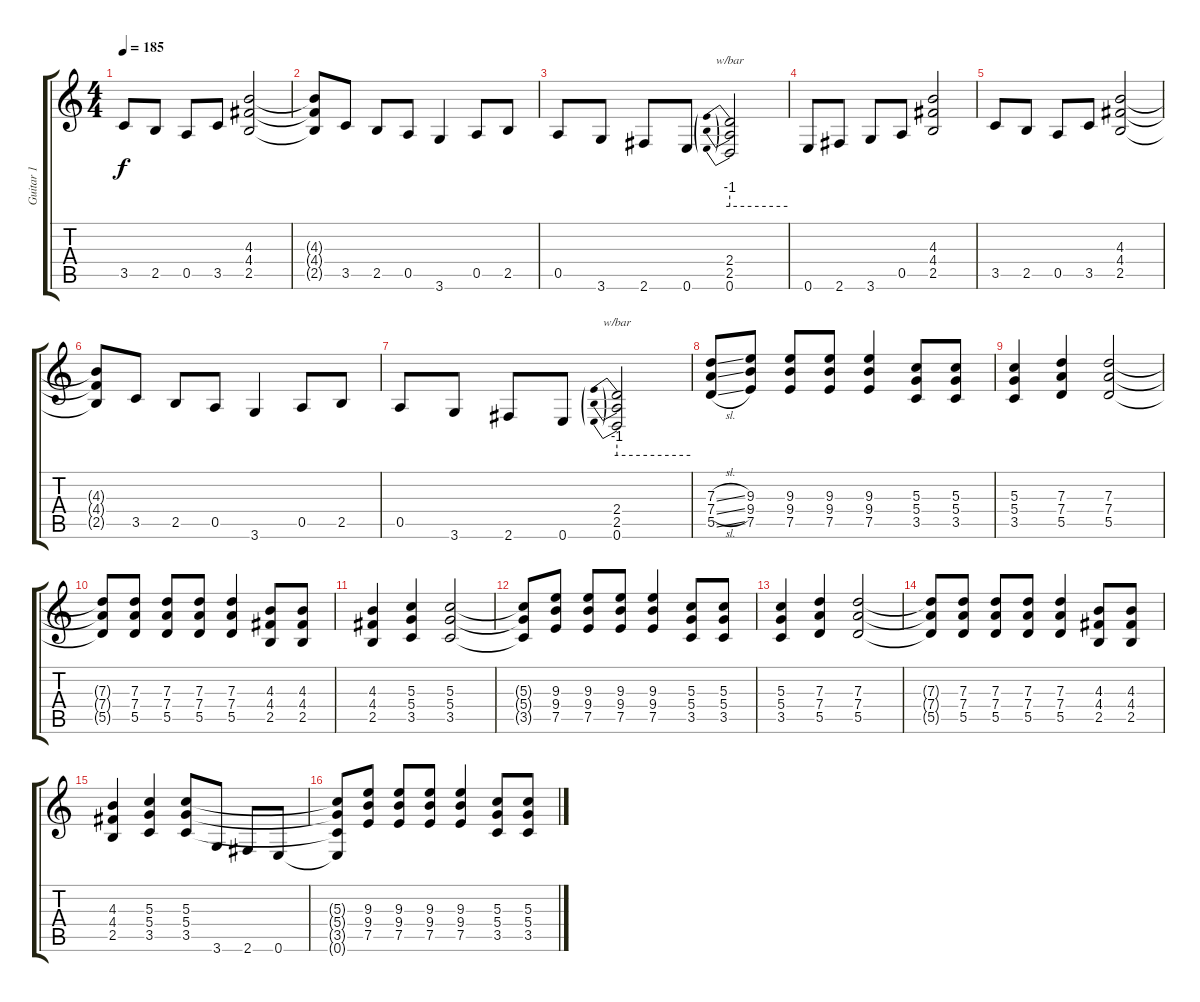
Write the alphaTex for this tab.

\track ("Guitar 1" "Guitar 1") {instrument distortionguitar}
\staff {score tabs}
\tuning (E4 B3 G3 D3 A2 E2) {hide}
\ts (4 4)
\tempo 185
\clef g2
\ks c
3.5.8{dy f} 2.5.8 0.5.8 3.5.8 (4.3 4.4 2.5).2 |
(4.3{t} 4.4{t} 2.5{t}).8 3.5.8 2.5.8 0.5.8 3.6.4 0.5.8 2.5.8 |
0.5.8 3.6.8 2.6.8 0.6.8 (2.4 2.5 0.6).2{tbe (predive default 0 -4 60 -4)} |
0.6.8 2.6.8 3.6.8 0.5.8 (4.3 4.4 2.5).2 |
3.5.8 2.5.8 0.5.8 3.5.8 (4.3 4.4 2.5).2 |
(4.3{t} 4.4{t} 2.5{t}).8 3.5.8 2.5.8 0.5.8 3.6.4 0.5.8 2.5.8 |
0.5.8 3.6.8 2.6.8 0.6.8 (2.4 2.5 0.6).2{tbe (predive default 0 -4 60 -4)} |
(7.3{sl} 7.4{sl} 5.5{sl}).8 (9.3 9.4 7.5).8 (9.3 9.4 7.5).8 (9.3 9.4 7.5).8 (9.3 9.4 7.5).4 (5.3 5.4 3.5).8 (5.3 5.4 3.5).8 |
(5.3 5.4 3.5).4 (7.3 7.4 5.5).4 (7.3 7.4 5.5).2 |
(7.3{t} 7.4{t} 5.5{t}).8 (7.3 7.4 5.5).8 (7.3 7.4 5.5).8 (7.3 7.4 5.5).8 (7.3 7.4 5.5).4 (4.3 4.4 2.5).8 (4.3 4.4 2.5).8 |
(4.3 4.4 2.5).4 (5.3 5.4 3.5).4 (5.3 5.4 3.5).2 |
(5.3{t} 5.4{t} 3.5{t}).8 (9.3 9.4 7.5).8 (9.3 9.4 7.5).8 (9.3 9.4 7.5).8 (9.3 9.4 7.5).4 (5.3 5.4 3.5).8 (5.3 5.4 3.5).8 |
(5.3 5.4 3.5).4 (7.3 7.4 5.5).4 (7.3 7.4 5.5).2 |
(7.3{t} 7.4{t} 5.5{t}).8 (7.3 7.4 5.5).8 (7.3 7.4 5.5).8 (7.3 7.4 5.5).8 (7.3 7.4 5.5).4 (4.3 4.4 2.5).8 (4.3 4.4 2.5).8 |
(4.3 4.4 2.5).4 (5.3 5.4 3.5).4 (5.3 5.4 3.5).8 3.6.8 2.6.8 0.6.8 |
(5.3{t} 5.4{t} 3.5{t} 0.6{t}).8 (9.3 9.4 7.5).8 (9.3 9.4 7.5).8 (9.3 9.4 7.5).8 (9.3 9.4 7.5).4 (5.3 5.4 3.5).8 (5.3 5.4 3.5).8
